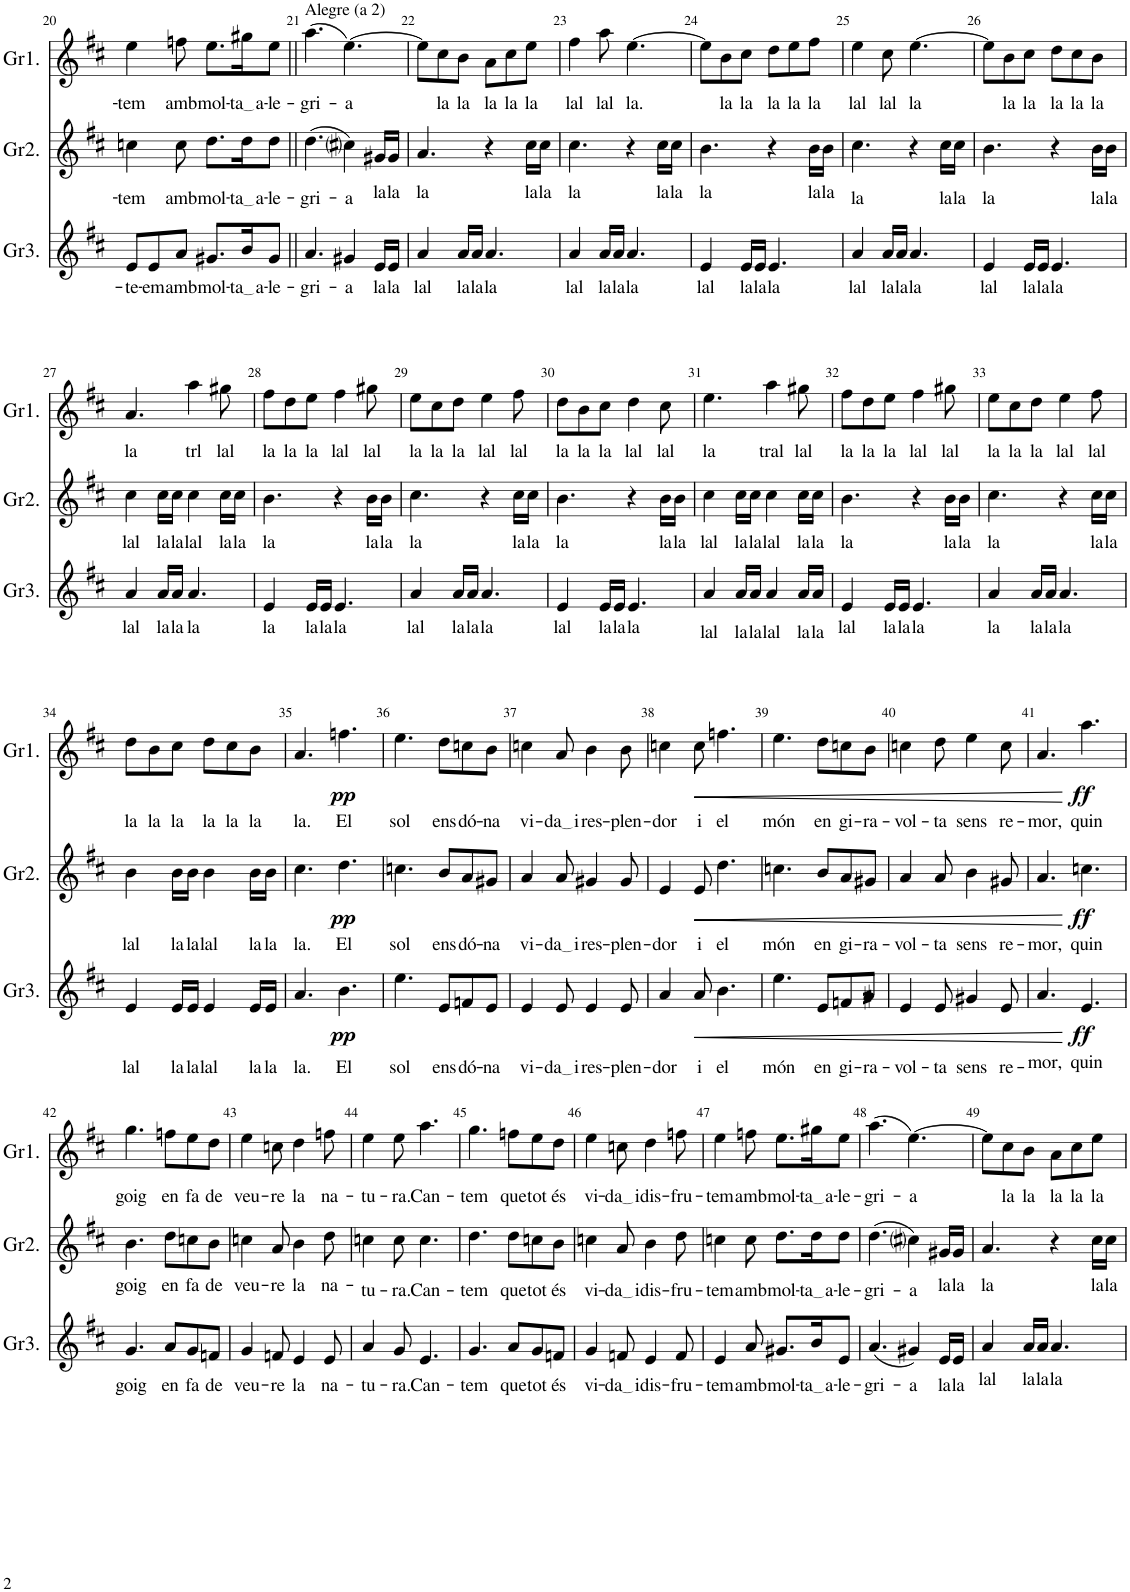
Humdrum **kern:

**kern	**text	**dynam	**kern	**text	**dynam	**kern	**text	**dynam
*part3	*part3	*part3	*part2	*part2	*part2	*part1	*part1	*part1
*staff3	*staff3	*staff3	*staff2	*staff2	*staff2	*staff1	*staff1	*staff1
*I"Gralla3	*	*	*I"Gralla2	*	*	*I"Gralla1	*	*
*I'Gr3.	*	*	*I'Gr2.	*	*	*I'Gr1.	*	*
!!LO:PB:g=z
*clefG2	*	*	*clefG2	*	*	*clefG2	*	*
*k[f#c#]	*	*	*k[f#c#]	*	*	*k[f#c#]	*	*
*M6/8	*	*	*M6/8	*	*	*M6/8	*	*
=20	=20	=20	=20	=20	=20	=20	=20	=20
!	!LO:LY:b	!	!	!LO:LY:b	!	!	!LO:LY:b	!
8e/L	-te-	.	4ccn\	-tem	.	4ee\	-tem	.
!	!LO:LY:b	!	!	!	!	!	!	!
8e/	-em	.	.	.	.	.	.	.
!	!LO:LY:b	!	!	!LO:LY:b	!	!	!LO:LY:b	!
8a/J	amb	.	8cc\	amb	.	8ffn\	amb	.
!	!LO:LY:b	!	!	!LO:LY:b	!	!	!LO:LY:b	!
8.g#X/L	mol-	.	8.dd\L	mol-	.	8.ee\L	mol-	.
!	!LO:LY:b	!	!	!LO:LY:b	!	!	!LO:LY:b	!
16b/K	ta a	.	16dd\K	ta a	.	16gg#X\K	ta a	.
!	!LO:LY:b	!	!	!LO:LY:b	!	!	!LO:LY:b	!
8g#/J	-le-	.	8dd\J	-le-	.	8ee\J	-le-	.
=21||	=21||	=21||	=21||	=21||	=21||	=21||	=21||	=21||
!	!	!	!	!	!	!LO:TX:a:t=Alegre (a 2)	!	!
!	!LO:LY:b	!	!	!LO:LY:b	!	!	!LO:LY:b	!
4.a/	-gri-	.	(4.dd\	-gri-	.	(4.aa\	-gri-	.
!	!LO:LY:b	!	!	!LO:LY:b	!	!	!LO:LY:b	!
4g#X/	-a	.	4cc#i\)	-a	.	[4.ee\)	-a	.
!	!LO:LY:b	!	!	!LO:LY:b	!	!	!	!
16e/LL	la	.	16g#X/LL	la	.	.	.	.
!	!LO:LY:b	!	!	!LO:LY:b	!	!	!	!
16e/JJ	la	.	16g#/JJ	la	.	.	.	.
=22	=22	=22	=22	=22	=22	=22	=22	=22
!	!LO:LY:b	!	!	!LO:LY:b	!	!	!	!
4a/	lal	.	4.a/	la	.	8ee\L]	.	.
!	!	!	!	!	!	!	!LO:LY:b	!
.	.	.	.	.	.	8cc#\	la	.
!	!LO:LY:b	!	!	!	!	!	!LO:LY:b	!
16a/LL	la	.	.	.	.	8b\J	la	.
!	!LO:LY:b	!	!	!	!	!	!	!
16a/JJ	la	.	.	.	.	.	.	.
!	!LO:LY:b	!	!	!	!	!	!LO:LY:b	!
4.a/	la	.	4r	.	.	8a\L	la	.
!	!	!	!	!	!	!	!LO:LY:b	!
.	.	.	.	.	.	8cc#\	la	.
!	!	!	!	!LO:LY:b	!	!	!LO:LY:b	!
.	.	.	16cc#\LL	la	.	8ee\J	la	.
!	!	!	!	!LO:LY:b	!	!	!	!
.	.	.	16cc#\JJ	la	.	.	.	.
=23	=23	=23	=23	=23	=23	=23	=23	=23
!	!LO:LY:b	!	!	!LO:LY:b	!	!	!LO:LY:b	!
4a/	lal	.	4.cc#\	la	.	4ff#\	lal	.
!	!LO:LY:b	!	!	!	!	!	!LO:LY:b	!
16a/LL	la	.	.	.	.	8aa\	lal	.
!	!LO:LY:b	!	!	!	!	!	!	!
16a/JJ	la	.	.	.	.	.	.	.
!	!LO:LY:b	!	!	!	!	!	!LO:LY:b	!
4.a/	la	.	4r	.	.	[4.ee\	la.	.
!	!	!	!	!LO:LY:b	!	!	!	!
.	.	.	16cc#\LL	la	.	.	.	.
!	!	!	!	!LO:LY:b	!	!	!	!
.	.	.	16cc#\JJ	la	.	.	.	.
=24	=24	=24	=24	=24	=24	=24	=24	=24
!	!LO:LY:b	!	!	!LO:LY:b	!	!	!	!
4e/	lal	.	4.b\	la	.	8ee\L]	.	.
!	!	!	!	!	!	!	!LO:LY:b	!
.	.	.	.	.	.	8b\	la	.
!	!LO:LY:b	!	!	!	!	!	!LO:LY:b	!
16e/LL	la	.	.	.	.	8cc#\J	la	.
!	!LO:LY:b	!	!	!	!	!	!	!
16e/JJ	la	.	.	.	.	.	.	.
!	!LO:LY:b	!	!	!	!	!	!LO:LY:b	!
4.e/	la	.	4r	.	.	8dd\L	la	.
!	!	!	!	!	!	!	!LO:LY:b	!
.	.	.	.	.	.	8ee\	la	.
!	!	!	!	!LO:LY:b	!	!	!LO:LY:b	!
.	.	.	16b\LL	la	.	8ff#\J	la	.
!	!	!	!	!LO:LY:b	!	!	!	!
.	.	.	16b\JJ	la	.	.	.	.
=25	=25	=25	=25	=25	=25	=25	=25	=25
!	!LO:LY:b	!	!	!LO:LY:b	!	!	!LO:LY:b	!
4a/	lal	.	4.cc#\	la	.	4ee\	lal	.
!	!LO:LY:b	!	!	!	!	!	!LO:LY:b	!
16a/LL	la	.	.	.	.	8cc#\	lal	.
!	!LO:LY:b	!	!	!	!	!	!	!
16a/JJ	la	.	.	.	.	.	.	.
!	!LO:LY:b	!	!	!	!	!	!LO:LY:b	!
4.a/	la	.	4r	.	.	[4.ee\	la	.
!	!	!	!	!LO:LY:b	!	!	!	!
.	.	.	16cc#\LL	la	.	.	.	.
!	!	!	!	!LO:LY:b	!	!	!	!
.	.	.	16cc#\JJ	la	.	.	.	.
=26	=26	=26	=26	=26	=26	=26	=26	=26
!	!LO:LY:b	!	!	!LO:LY:b	!	!	!	!
4e/	lal	.	4.b\	la	.	8ee\L]	.	.
!	!	!	!	!	!	!	!LO:LY:b	!
.	.	.	.	.	.	8b\	la	.
!	!LO:LY:b	!	!	!	!	!	!LO:LY:b	!
16e/LL	la	.	.	.	.	8cc#\J	la	.
!	!LO:LY:b	!	!	!	!	!	!	!
16e/JJ	la	.	.	.	.	.	.	.
!	!LO:LY:b	!	!	!	!	!	!LO:LY:b	!
4.e/	la	.	4r	.	.	8dd\L	la	.
!	!	!	!	!	!	!	!LO:LY:b	!
.	.	.	.	.	.	8cc#\	la	.
!	!	!	!	!LO:LY:b	!	!	!LO:LY:b	!
.	.	.	16b\LL	la	.	8b\J	la	.
!	!	!	!	!LO:LY:b	!	!	!	!
.	.	.	16b\JJ	la	.	.	.	.
!!LO:LB:g=z
=27	=27	=27	=27	=27	=27	=27	=27	=27
!	!LO:LY:b	!	!	!LO:LY:b	!	!	!LO:LY:b	!
4a/	lal	.	4cc#\	lal	.	4.a/	la	.
!	!LO:LY:b	!	!	!LO:LY:b	!	!	!	!
16a/LL	la	.	16cc#\LL	la	.	.	.	.
!	!LO:LY:b	!	!	!LO:LY:b	!	!	!	!
16a/JJ	la	.	16cc#\JJ	la	.	.	.	.
!	!LO:LY:b	!	!	!LO:LY:b	!	!	!LO:LY:b	!
4.a/	la	.	4cc#\	lal	.	4aa\	trl	.
!	!	!	!	!LO:LY:b	!	!	!LO:LY:b	!
.	.	.	16cc#\LL	la	.	8gg#X\	lal	.
!	!	!	!	!LO:LY:b	!	!	!	!
.	.	.	16cc#\JJ	la	.	.	.	.
=28	=28	=28	=28	=28	=28	=28	=28	=28
!	!LO:LY:b	!	!	!LO:LY:b	!	!	!LO:LY:b	!
4e/	la	.	4.b\	la	.	8ff#\L	la	.
!	!	!	!	!	!	!	!LO:LY:b	!
.	.	.	.	.	.	8dd\	la	.
!	!LO:LY:b	!	!	!	!	!	!LO:LY:b	!
16e/LL	la	.	.	.	.	8ee\J	la	.
!	!LO:LY:b	!	!	!	!	!	!	!
16e/JJ	la	.	.	.	.	.	.	.
!	!LO:LY:b	!	!	!	!	!	!LO:LY:b	!
4.e/	la	.	4r	.	.	4ff#\	lal	.
!	!	!	!	!LO:LY:b	!	!	!LO:LY:b	!
.	.	.	16b\LL	la	.	8gg#X\	lal	.
!	!	!	!	!LO:LY:b	!	!	!	!
.	.	.	16b\JJ	la	.	.	.	.
=29	=29	=29	=29	=29	=29	=29	=29	=29
!	!LO:LY:b	!	!	!LO:LY:b	!	!	!LO:LY:b	!
4a/	lal	.	4.cc#\	la	.	8ee\L	la	.
!	!	!	!	!	!	!	!LO:LY:b	!
.	.	.	.	.	.	8cc#\	la	.
!	!LO:LY:b	!	!	!	!	!	!LO:LY:b	!
16a/LL	la	.	.	.	.	8dd\J	la	.
!	!LO:LY:b	!	!	!	!	!	!	!
16a/JJ	la	.	.	.	.	.	.	.
!	!LO:LY:b	!	!	!	!	!	!LO:LY:b	!
4.a/	la	.	4r	.	.	4ee\	lal	.
!	!	!	!	!LO:LY:b	!	!	!LO:LY:b	!
.	.	.	16cc#\LL	la	.	8ff#\	lal	.
!	!	!	!	!LO:LY:b	!	!	!	!
.	.	.	16cc#\JJ	la	.	.	.	.
=30	=30	=30	=30	=30	=30	=30	=30	=30
!	!LO:LY:b	!	!	!LO:LY:b	!	!	!LO:LY:b	!
4e/	lal	.	4.b\	la	.	8dd\L	la	.
!	!	!	!	!	!	!	!LO:LY:b	!
.	.	.	.	.	.	8b\	la	.
!	!LO:LY:b	!	!	!	!	!	!LO:LY:b	!
16e/LL	la	.	.	.	.	8cc#\J	la	.
!	!LO:LY:b	!	!	!	!	!	!	!
16e/JJ	la	.	.	.	.	.	.	.
!	!LO:LY:b	!	!	!	!	!	!LO:LY:b	!
4.e/	la	.	4r	.	.	4dd\	lal	.
!	!	!	!	!LO:LY:b	!	!	!LO:LY:b	!
.	.	.	16b\LL	la	.	8cc#\	lal	.
!	!	!	!	!LO:LY:b	!	!	!	!
.	.	.	16b\JJ	la	.	.	.	.
=31	=31	=31	=31	=31	=31	=31	=31	=31
!	!LO:LY:b	!	!	!LO:LY:b	!	!	!LO:LY:b	!
4a/	lal	.	4cc#\	lal	.	4.ee\	la	.
!	!LO:LY:b	!	!	!LO:LY:b	!	!	!	!
16a/LL	la	.	16cc#\LL	la	.	.	.	.
!	!LO:LY:b	!	!	!LO:LY:b	!	!	!	!
16a/JJ	la	.	16cc#\JJ	la	.	.	.	.
!	!LO:LY:b	!	!	!LO:LY:b	!	!	!LO:LY:b	!
4a/	lal	.	4cc#\	lal	.	4aa\	tral	.
!	!LO:LY:b	!	!	!LO:LY:b	!	!	!LO:LY:b	!
16a/LL	la	.	16cc#\LL	la	.	8gg#X\	lal	.
!	!LO:LY:b	!	!	!LO:LY:b	!	!	!	!
16a/JJ	la	.	16cc#\JJ	la	.	.	.	.
=32	=32	=32	=32	=32	=32	=32	=32	=32
!	!LO:LY:b	!	!	!LO:LY:b	!	!	!LO:LY:b	!
4e/	lal	.	4.b\	la	.	8ff#\L	la	.
!	!	!	!	!	!	!	!LO:LY:b	!
.	.	.	.	.	.	8dd\	la	.
!	!LO:LY:b	!	!	!	!	!	!LO:LY:b	!
16e/LL	la	.	.	.	.	8ee\J	la	.
!	!LO:LY:b	!	!	!	!	!	!	!
16e/JJ	la	.	.	.	.	.	.	.
!	!LO:LY:b	!	!	!	!	!	!LO:LY:b	!
4.e/	la	.	4r	.	.	4ff#\	lal	.
!	!	!	!	!LO:LY:b	!	!	!LO:LY:b	!
.	.	.	16b\LL	la	.	8gg#X\	lal	.
!	!	!	!	!LO:LY:b	!	!	!	!
.	.	.	16b\JJ	la	.	.	.	.
=33	=33	=33	=33	=33	=33	=33	=33	=33
!	!LO:LY:b	!	!	!LO:LY:b	!	!	!LO:LY:b	!
4a/	la	.	4.cc#\	la	.	8ee\L	la	.
!	!	!	!	!	!	!	!LO:LY:b	!
.	.	.	.	.	.	8cc#\	la	.
!	!LO:LY:b	!	!	!	!	!	!LO:LY:b	!
16a/LL	la	.	.	.	.	8dd\J	la	.
!	!LO:LY:b	!	!	!	!	!	!	!
16a/JJ	la	.	.	.	.	.	.	.
!	!LO:LY:b	!	!	!	!	!	!LO:LY:b	!
4.a/	la	.	4r	.	.	4ee\	lal	.
!	!	!	!	!LO:LY:b	!	!	!LO:LY:b	!
.	.	.	16cc#\LL	la	.	8ff#\	lal	.
!	!	!	!	!LO:LY:b	!	!	!	!
.	.	.	16cc#\JJ	la	.	.	.	.
!!LO:LB:g=z
=34	=34	=34	=34	=34	=34	=34	=34	=34
!	!LO:LY:b	!	!	!LO:LY:b	!	!	!LO:LY:b	!
4e/	lal	.	4b\	lal	.	8dd\L	la	.
!	!	!	!	!	!	!	!LO:LY:b	!
.	.	.	.	.	.	8b\	la	.
!	!LO:LY:b	!	!	!LO:LY:b	!	!	!LO:LY:b	!
16e/LL	la	.	16b\LL	la	.	8cc#\J	la	.
!	!LO:LY:b	!	!	!LO:LY:b	!	!	!	!
16e/JJ	la	.	16b\JJ	la	.	.	.	.
!	!LO:LY:b	!	!	!LO:LY:b	!	!	!LO:LY:b	!
4e/	lal	.	4b\	lal	.	8dd\L	la	.
!	!	!	!	!	!	!	!LO:LY:b	!
.	.	.	.	.	.	8cc#\	la	.
!	!LO:LY:b	!	!	!LO:LY:b	!	!	!LO:LY:b	!
16e/LL	la	.	16b\LL	la	.	8b\J	la	.
!	!LO:LY:b	!	!	!LO:LY:b	!	!	!	!
16e/JJ	la	.	16b\JJ	la	.	.	.	.
=35	=35	=35	=35	=35	=35	=35	=35	=35
!	!LO:LY:b	!	!	!LO:LY:b	!	!	!LO:LY:b	!
4.a/	la.	.	4.cc#\	la.	.	4.a/	la.	.
!	!LO:LY:b	!LO:DY:b	!	!LO:LY:b	!LO:DY:b	!	!LO:LY:b	!LO:DY:b
4.b\	El	pp	4.dd\	El	pp	4.ffn\	El	pp
=36	=36	=36	=36	=36	=36	=36	=36	=36
!	!LO:LY:b	!	!	!LO:LY:b	!	!	!LO:LY:b	!
4.ee\	sol	.	4.ccn\	sol	.	4.ee\	sol	.
!	!LO:LY:b	!	!	!LO:LY:b	!	!	!LO:LY:b	!
8e/L	ens	.	8b/L	ens	.	8dd\L	ens	.
!	!LO:LY:b	!	!	!LO:LY:b	!	!	!LO:LY:b	!
8fn/	dó-	.	8a/	dó-	.	8ccn\	dó-	.
!	!LO:LY:b	!	!	!LO:LY:b	!	!	!LO:LY:b	!
8e/J	-na	.	8g#X/J	-na	.	8b\J	-na	.
=37	=37	=37	=37	=37	=37	=37	=37	=37
!	!LO:LY:b	!	!	!LO:LY:b	!	!	!LO:LY:b	!
4e/	vi-	.	4a/	vi-	.	4ccn\	vi-	.
!	!LO:LY:b	!	!	!LO:LY:b	!	!	!LO:LY:b	!
8e/	da i	.	8a/	da i	.	8a/	da i	.
!	!LO:LY:b	!	!	!LO:LY:b	!	!	!LO:LY:b	!
4e/	res-	.	4g#X/	res-	.	4b\	res-	.
!	!LO:LY:b	!	!	!LO:LY:b	!	!	!LO:LY:b	!
8e/	-plen-	.	8g#/	-plen-	.	8b\	-plen-	.
=38	=38	=38	=38	=38	=38	=38	=38	=38
!	!LO:LY:b	!	!	!LO:LY:b	!	!	!LO:LY:b	!
4a/	-dor	.	4e/	-dor	.	4ccn\	-dor	.
!	!LO:LY:b	!LO:HP:b	!	!LO:LY:b	!LO:HP:b	!	!LO:LY:b	!LO:HP:b
8a/	i	<	8e/	i	<	8cc\	i	<
!	!LO:LY:b	!	!	!LO:LY:b	!	!	!LO:LY:b	!
4.b\	el	.	4.dd\	el	.	4.ffn\	el	.
=39	=39	=39	=39	=39	=39	=39	=39	=39
!	!LO:LY:b	!	!	!LO:LY:b	!	!	!LO:LY:b	!
4.ee\	món	.	4.ccn\	món	.	4.ee\	món	.
!	!LO:LY:b	!	!	!LO:LY:b	!	!	!LO:LY:b	!
8e/L	en	.	8b/L	en	.	8dd\L	en	.
!	!LO:LY:b	!	!	!LO:LY:b	!	!	!LO:LY:b	!
8fn/	gi-	.	8a/	gi-	.	8ccn\	gi-	.
!	!LO:LY:b	!	!	!LO:LY:b	!	!	!LO:LY:b	!
8ee#X/J	-ra-	.	8g#X/J	-ra-	.	8b\J	-ra-	.
=40	=40	=40	=40	=40	=40	=40	=40	=40
!	!LO:LY:b	!	!	!LO:LY:b	!	!	!LO:LY:b	!
4e/	-vol-	.	4a/	-vol-	.	4ccn\	-vol-	.
!	!LO:LY:b	!	!	!LO:LY:b	!	!	!LO:LY:b	!
8e/	-ta	.	8a/	-ta	.	8dd\	-ta	.
!	!LO:LY:b	!	!	!LO:LY:b	!	!	!LO:LY:b	!
4g#X/	sens	.	4b\	sens	.	4ee\	sens	.
!	!LO:LY:b	!	!	!LO:LY:b	!	!	!LO:LY:b	!
8e/	re-	.	8g#X/	re-	.	8cc\	re-	.
=41	=41	=41	=41	=41	=41	=41	=41	=41
!	!LO:LY:b	!	!	!LO:LY:b	!	!	!LO:LY:b	!
4.a/	-mor,	.	4.a/	-mor,	.	4.a/	-mor,	.
!	!LO:LY:b	!LO:DY:n=1:b	!	!LO:LY:b	!LO:DY:n=1:b	!	!LO:LY:b	!LO:DY:n=1:b
4.e/	quin	[ ff	4.ccn\	quin	[ ff	4.aa\	quin	[ ff
!!LO:LB:g=z
=42	=42	=42	=42	=42	=42	=42	=42	=42
!	!LO:LY:b	!	!	!LO:LY:b	!	!	!LO:LY:b	!
4.g/	goig	.	4.b\	goig	.	4.gg\	goig	.
!	!LO:LY:b	!	!	!LO:LY:b	!	!	!LO:LY:b	!
8a/L	en	.	8dd\L	en	.	8ffn\L	en	.
!	!LO:LY:b	!	!	!LO:LY:b	!	!	!LO:LY:b	!
8g/	fa	.	8ccn\	fa	.	8ee\	fa	.
!	!LO:LY:b	!	!	!LO:LY:b	!	!	!LO:LY:b	!
8fn/J	de	.	8b\J	de	.	8dd\J	de	.
=43	=43	=43	=43	=43	=43	=43	=43	=43
!	!LO:LY:b	!	!	!LO:LY:b	!	!	!LO:LY:b	!
4g/	veu-	.	4ccn\	veu-	.	4ee\	veu-	.
!	!LO:LY:b	!	!	!LO:LY:b	!	!	!LO:LY:b	!
8fn/	-re	.	8a/	-re	.	8ccn\	-re	.
!	!LO:LY:b	!	!	!LO:LY:b	!	!	!LO:LY:b	!
4e/	la	.	4b\	la	.	4dd\	la	.
!	!LO:LY:b	!	!	!LO:LY:b	!	!	!LO:LY:b	!
8e/	na-	.	8dd\	na-	.	8ffn\	na-	.
=44	=44	=44	=44	=44	=44	=44	=44	=44
!	!LO:LY:b	!	!	!LO:LY:b	!	!	!LO:LY:b	!
4a/	-tu-	.	4ccn\	-tu-	.	4ee\	-tu-	.
!	!LO:LY:b	!	!	!LO:LY:b	!	!	!LO:LY:b	!
8g/	-ra.	.	8cc\	-ra.	.	8ee\	-ra.	.
!	!LO:LY:b	!	!	!LO:LY:b	!	!	!LO:LY:b	!
4.e/	Can-	.	4.cc\	Can-	.	4.aa\	Can-	.
=45	=45	=45	=45	=45	=45	=45	=45	=45
!	!LO:LY:b	!	!	!LO:LY:b	!	!	!LO:LY:b	!
4.g/	-tem	.	4.dd\	-tem	.	4.gg\	-tem	.
!	!LO:LY:b	!	!	!LO:LY:b	!	!	!LO:LY:b	!
8a/L	que	.	8dd\L	que	.	8ffn\L	que	.
!	!LO:LY:b	!	!	!LO:LY:b	!	!	!LO:LY:b	!
8g/	tot	.	8ccn\	tot	.	8ee\	tot	.
!	!LO:LY:b	!	!	!LO:LY:b	!	!	!LO:LY:b	!
8fn/J	és	.	8b\J	és	.	8dd\J	és	.
=46	=46	=46	=46	=46	=46	=46	=46	=46
!	!LO:LY:b	!	!	!LO:LY:b	!	!	!LO:LY:b	!
4g/	vi-	.	4ccn\	vi-	.	4ee\	vi-	.
!	!LO:LY:b	!	!	!LO:LY:b	!	!	!LO:LY:b	!
8fn/	da i	.	8a/	da i	.	8ccn\	da i	.
!	!LO:LY:b	!	!	!LO:LY:b	!	!	!LO:LY:b	!
4e/	dis-	.	4b\	dis-	.	4dd\	dis-	.
!	!LO:LY:b	!	!	!LO:LY:b	!	!	!LO:LY:b	!
8f/	-fru-	.	8dd\	-fru-	.	8ffn\	-fru-	.
=47	=47	=47	=47	=47	=47	=47	=47	=47
!	!LO:LY:b	!	!	!LO:LY:b	!	!	!LO:LY:b	!
4e/	-tem	.	4ccn\	-tem	.	4ee\	-tem	.
!	!LO:LY:b	!	!	!LO:LY:b	!	!	!LO:LY:b	!
8a/	amb	.	8cc\	amb	.	8ffn\	amb	.
!	!LO:LY:b	!	!	!LO:LY:b	!	!	!LO:LY:b	!
8.g#X/L	mol-	.	8.dd\L	mol-	.	8.ee\L	mol-	.
!	!LO:LY:b	!	!	!LO:LY:b	!	!	!LO:LY:b	!
16b/K	ta a	.	16dd\K	ta a	.	16gg#X\K	ta a	.
!	!LO:LY:b	!	!	!LO:LY:b	!	!	!LO:LY:b	!
8e/J	-le-	.	8dd\J	-le-	.	8ee\J	-le-	.
=48	=48	=48	=48	=48	=48	=48	=48	=48
!	!LO:LY:b	!	!	!LO:LY:b	!	!	!LO:LY:b	!
(4.a/	-gri-	.	(4.dd\	-gri-	.	(4.aa\	-gri-	.
!	!LO:LY:b	!	!	!LO:LY:b	!	!	!LO:LY:b	!
4g#X/)	-a	.	4cc#i\)	-a	.	[4.ee\)	-a	.
!	!LO:LY:b	!	!	!LO:LY:b	!	!	!	!
16e/LL	la	.	16g#X/LL	la	.	.	.	.
!	!LO:LY:b	!	!	!LO:LY:b	!	!	!	!
16e/JJ	la	.	16g#/JJ	la	.	.	.	.
=49	=49	=49	=49	=49	=49	=49	=49	=49
!	!LO:LY:b	!	!	!LO:LY:b	!	!	!	!
4a/	lal	.	4.a/	la	.	8ee\L]	.	.
!	!	!	!	!	!	!	!LO:LY:b	!
.	.	.	.	.	.	8cc#\	la	.
!	!LO:LY:b	!	!	!	!	!	!LO:LY:b	!
16a/LL	la	.	.	.	.	8b\J	la	.
!	!LO:LY:b	!	!	!	!	!	!	!
16a/JJ	la	.	.	.	.	.	.	.
!	!LO:LY:b	!	!	!	!	!	!LO:LY:b	!
4.a/	la	.	4r	.	.	8a\L	la	.
!	!	!	!	!	!	!	!LO:LY:b	!
.	.	.	.	.	.	8cc#\	la	.
!	!	!	!	!LO:LY:b	!	!	!LO:LY:b	!
.	.	.	16cc#\LL	la	.	8ee\J	la	.
!	!	!	!	!LO:LY:b	!	!	!	!
.	.	.	16cc#\JJ	la	.	.	.	.
=	=	=	=	=	=	=	=	=
*-	*-	*-	*-	*-	*-	*-	*-	*-
